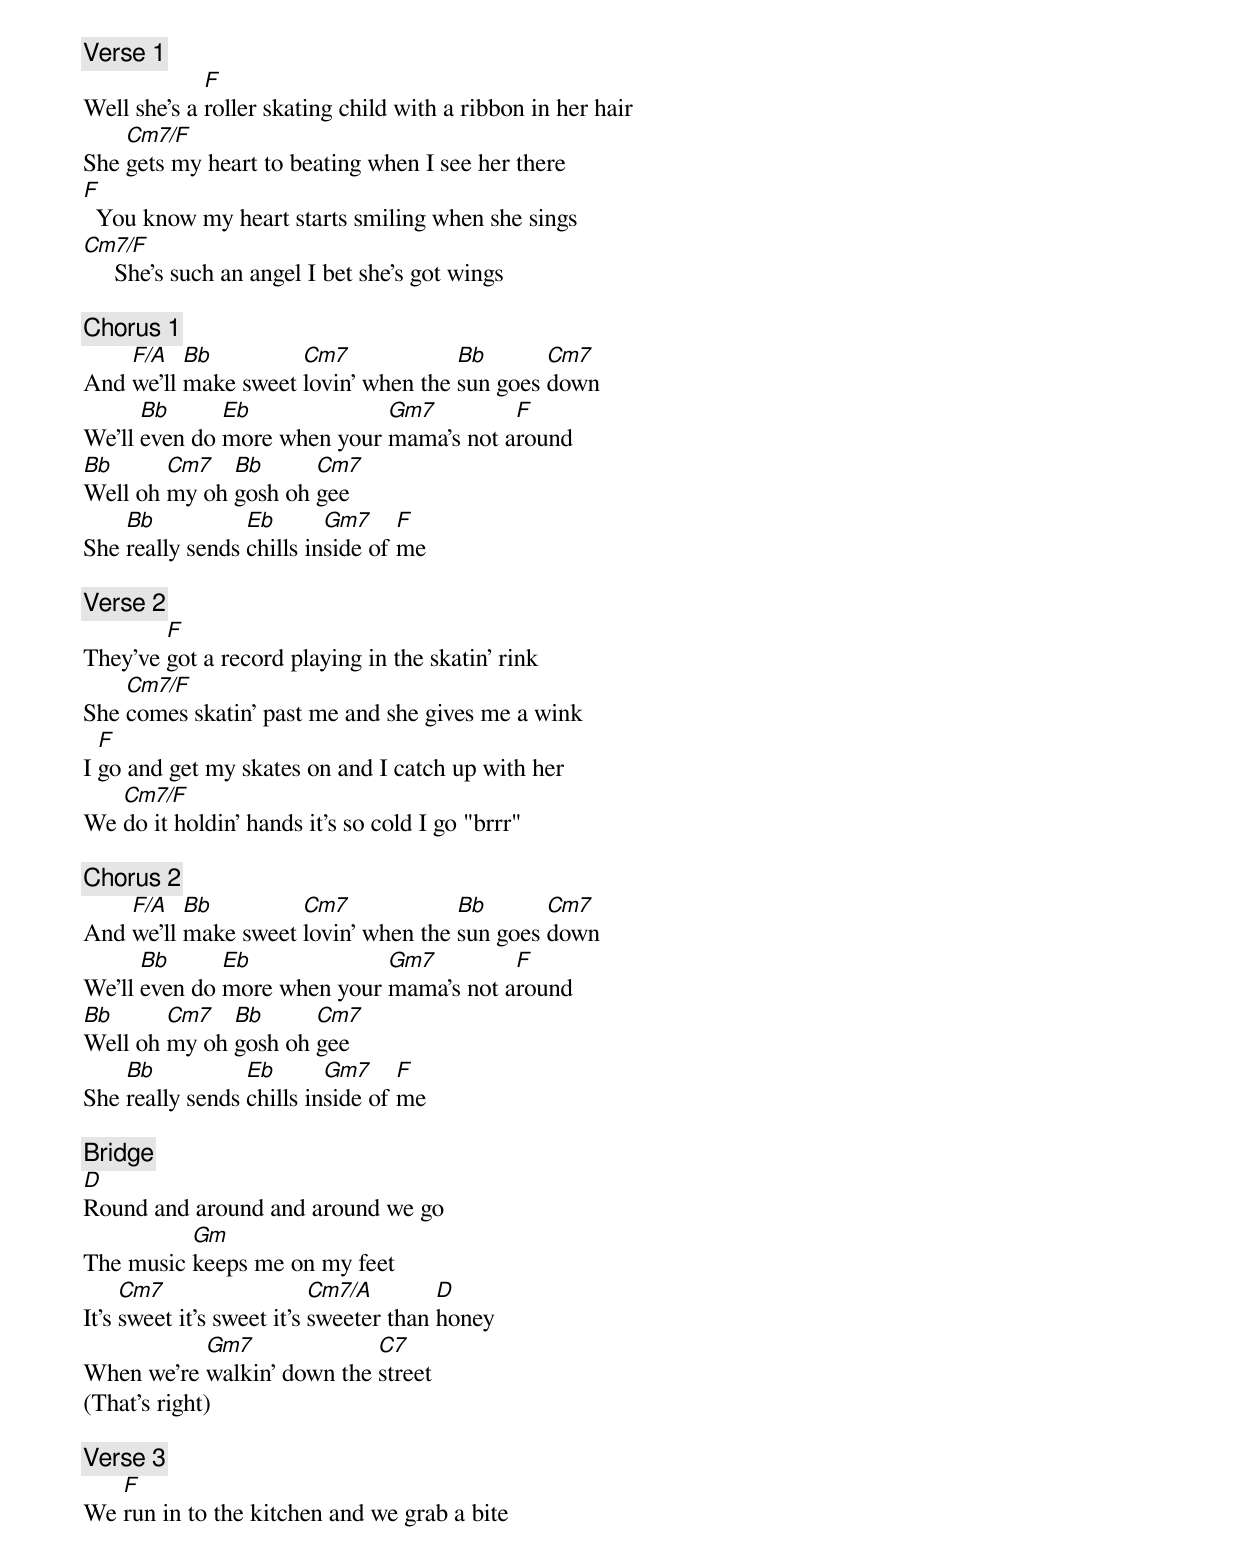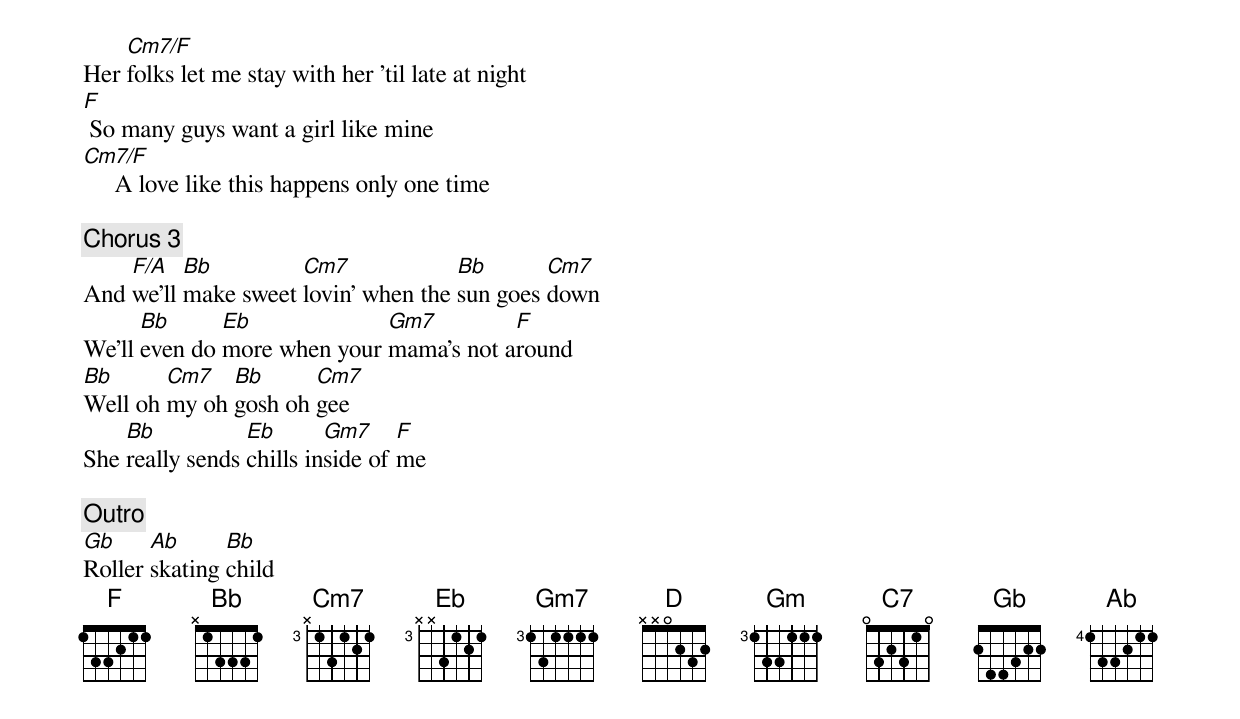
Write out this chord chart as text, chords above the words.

[Verse 1]
             F
Well she's a roller skating child with a ribbon in her hair
    Cm7/F
She gets my heart to beating when I see her there
F
  You know my heart starts smiling when she sings
Cm7/F
     She's such an angel I bet she's got wings

[Chorus 1]
    F/A   Bb         Cm7             Bb       Cm7
And we'll make sweet lovin' when the sun goes down
      Bb      Eb             Gm7         F
We'll even do more when your mama's not around
Bb      Cm7   Bb      Cm7
Well oh my oh gosh oh gee
    Bb           Eb       Gm7     F
She really sends chills inside of me

[Verse 2]
        F
They've got a record playing in the skatin' rink
    Cm7/F
She comes skatin' past me and she gives me a wink
  F
I go and get my skates on and I catch up with her
   Cm7/F
We do it holdin' hands it's so cold I go "brrr"

[Chorus 2]
    F/A   Bb         Cm7             Bb       Cm7
And we'll make sweet lovin' when the sun goes down
      Bb      Eb             Gm7         F
We'll even do more when your mama's not around
Bb      Cm7   Bb      Cm7
Well oh my oh gosh oh gee
    Bb           Eb       Gm7     F
She really sends chills inside of me

[Bridge]
D
Round and around and around we go
          Gm
The music keeps me on my feet
     Cm7                   Cm7/A        D
It's sweet it's sweet it's sweeter than honey
           Gm7              C7
When we're walkin' down the street
(That's right)

[Verse 3]
   F
We run in to the kitchen and we grab a bite
    Cm7/F
Her folks let me stay with her 'til late at night
F
 So many guys want a girl like mine
Cm7/F
     A love like this happens only one time

[Chorus 3]
    F/A   Bb         Cm7             Bb       Cm7
And we'll make sweet lovin' when the sun goes down
      Bb      Eb             Gm7         F
We'll even do more when your mama's not around
Bb      Cm7   Bb      Cm7
Well oh my oh gosh oh gee
    Bb           Eb       Gm7     F
She really sends chills inside of me

[Outro]
Gb     Ab      Bb
Roller skating child
